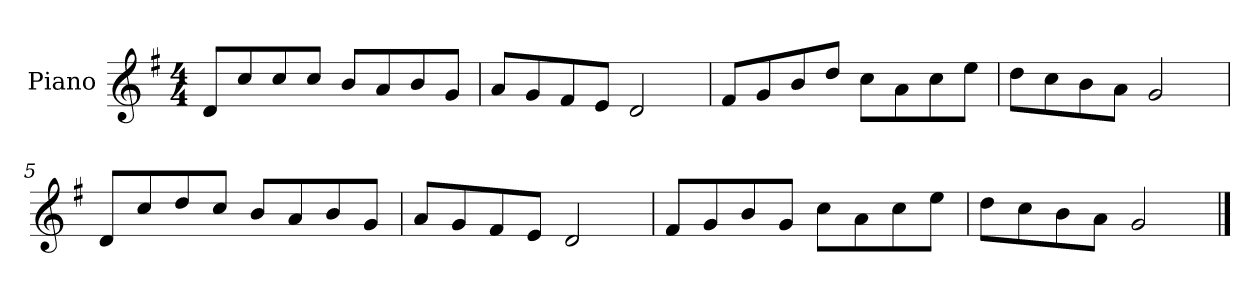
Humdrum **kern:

**kern
*part1
*staff1
*I"Piano
*I'P-no
*clefG2
*k[f#]
*M4/4
*MM90
=1
8d/L
8cc/
8cc/
8cc/J
8b/L
8a/
8b/
8g/J
=2
8a/L
8g/
8f#/
8e/J
2d/
=3
8f#/L
8g/
8b/
8dd/J
8cc\L
8a\
8cc\
8ee\J
=4
8dd\L
8cc\
8b\
8a\J
2g/
=5
8d/L
8cc/
8dd/
8cc/J
8b/L
8a/
8b/
8g/J
=6
8a/L
8g/
8f#/
8e/J
2d/
!!LO:LB:g=z
=7
8f#/L
8g/
8b/
8g/J
8cc\L
8a\
8cc\
8ee\J
=8
8dd\L
8cc\
8b\
8a\J
2g/
==
*-
